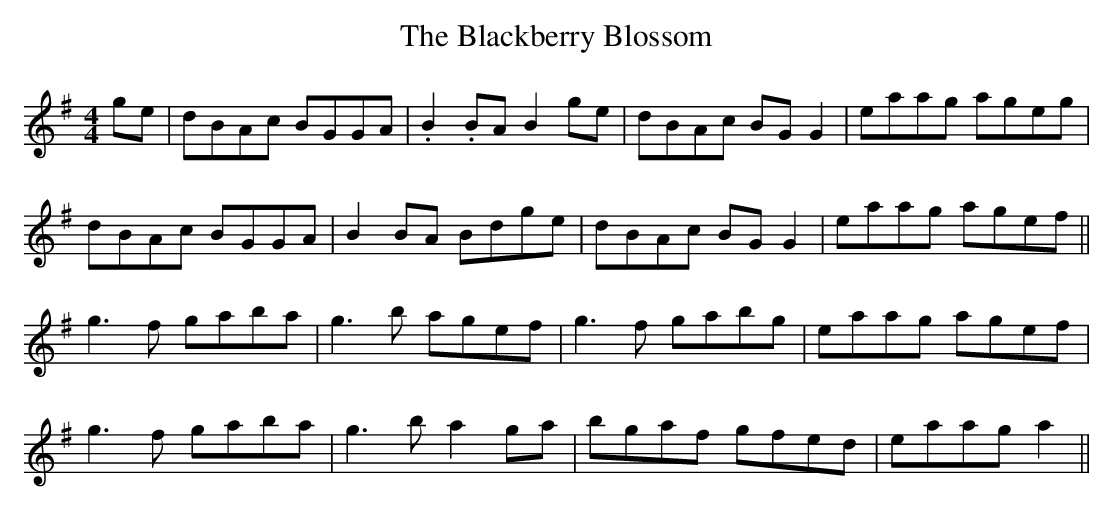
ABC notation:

X:1
T: The Blackberry Blossom
M: 4/4
L: 1/8
K: Gmaj
ge|dBAc BGGA|.B2 .BA B2 ge|dBAc BG G2|eaag ageg|
dBAc BGGA|B2BA Bdge|dBAc BG G2|eaag agef||
g3f gaba|g3b agef|g3f gabg|eaag agef|
g3f gaba|g3b a2ga|bgaf gfed|eaag a2||
